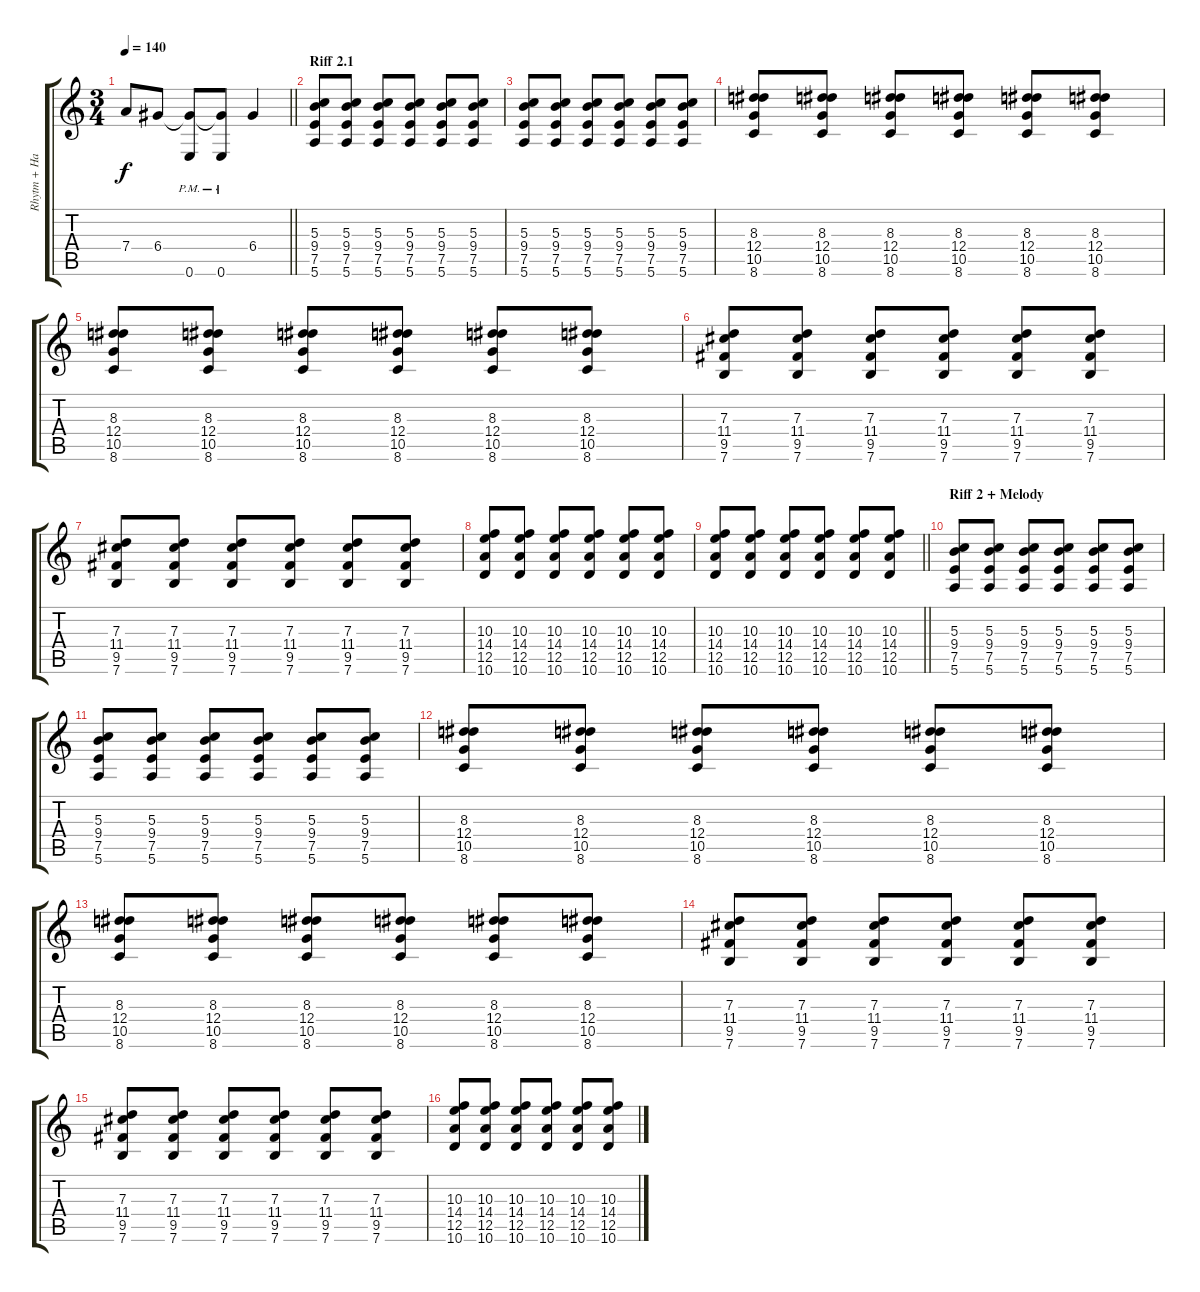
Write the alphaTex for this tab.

\track ("Rhytm + Harmony" "Rhytm + Ha") {instrument distortionguitar}
\staff {score tabs}
\tuning (E4 B3 G3 D3 A2 E2) {hide}
\ts (3 4)
\tempo 140
\clef g2
\barLineRight lightlight
\ks c
7.4.8{dy f} 6.4.8 (6.4{t} 0.6{pm}).8 (6.4{t} 0.6{pm}).8 6.4.4 |
\section ("" "Riff 2.1")
(5.3 9.4 7.5 5.6).8{volume 12 balance 0} (5.3 9.4 7.5 5.6).8 (5.3 9.4 7.5 5.6).8 (5.3 9.4 7.5 5.6).8 (5.3 9.4 7.5 5.6).8 (5.3 9.4 7.5 5.6).8 |
(5.3 9.4 7.5 5.6).8 (5.3 9.4 7.5 5.6).8 (5.3 9.4 7.5 5.6).8 (5.3 9.4 7.5 5.6).8 (5.3 9.4 7.5 5.6).8 (5.3 9.4 7.5 5.6).8 |
(8.3 12.4 10.5 8.6).8 (8.3 12.4 10.5 8.6).8 (8.3 12.4 10.5 8.6).8 (8.3 12.4 10.5 8.6).8 (8.3 12.4 10.5 8.6).8 (8.3 12.4 10.5 8.6).8 |
(8.3 12.4 10.5 8.6).8 (8.3 12.4 10.5 8.6).8 (8.3 12.4 10.5 8.6).8 (8.3 12.4 10.5 8.6).8 (8.3 12.4 10.5 8.6).8 (8.3 12.4 10.5 8.6).8 |
(7.3 11.4 9.5 7.6).8 (7.3 11.4 9.5 7.6).8 (7.3 11.4 9.5 7.6).8 (7.3 11.4 9.5 7.6).8 (7.3 11.4 9.5 7.6).8 (7.3 11.4 9.5 7.6).8 |
(7.3 11.4 9.5 7.6).8 (7.3 11.4 9.5 7.6).8 (7.3 11.4 9.5 7.6).8 (7.3 11.4 9.5 7.6).8 (7.3 11.4 9.5 7.6).8 (7.3 11.4 9.5 7.6).8 |
(10.3 14.4 12.5 10.6).8 (10.3 14.4 12.5 10.6).8 (10.3 14.4 12.5 10.6).8 (10.3 14.4 12.5 10.6).8 (10.3 14.4 12.5 10.6).8 (10.3 14.4 12.5 10.6).8 |
\barLineRight lightlight
(10.3 14.4 12.5 10.6).8 (10.3 14.4 12.5 10.6).8 (10.3 14.4 12.5 10.6).8 (10.3 14.4 12.5 10.6).8 (10.3 14.4 12.5 10.6).8 (10.3 14.4 12.5 10.6).8 |
\section ("" "Riff 2 + Melody")
(5.3 9.4 7.5 5.6).8{volume 12 balance 0} (5.3 9.4 7.5 5.6).8 (5.3 9.4 7.5 5.6).8 (5.3 9.4 7.5 5.6).8 (5.3 9.4 7.5 5.6).8 (5.3 9.4 7.5 5.6).8 |
(5.3 9.4 7.5 5.6).8 (5.3 9.4 7.5 5.6).8 (5.3 9.4 7.5 5.6).8 (5.3 9.4 7.5 5.6).8 (5.3 9.4 7.5 5.6).8 (5.3 9.4 7.5 5.6).8 |
(8.3 12.4 10.5 8.6).8 (8.3 12.4 10.5 8.6).8 (8.3 12.4 10.5 8.6).8 (8.3 12.4 10.5 8.6).8 (8.3 12.4 10.5 8.6).8 (8.3 12.4 10.5 8.6).8 |
(8.3 12.4 10.5 8.6).8 (8.3 12.4 10.5 8.6).8 (8.3 12.4 10.5 8.6).8 (8.3 12.4 10.5 8.6).8 (8.3 12.4 10.5 8.6).8 (8.3 12.4 10.5 8.6).8 |
(7.3 11.4 9.5 7.6).8 (7.3 11.4 9.5 7.6).8 (7.3 11.4 9.5 7.6).8 (7.3 11.4 9.5 7.6).8 (7.3 11.4 9.5 7.6).8 (7.3 11.4 9.5 7.6).8 |
(7.3 11.4 9.5 7.6).8 (7.3 11.4 9.5 7.6).8 (7.3 11.4 9.5 7.6).8 (7.3 11.4 9.5 7.6).8 (7.3 11.4 9.5 7.6).8 (7.3 11.4 9.5 7.6).8 |
(10.3 14.4 12.5 10.6).8 (10.3 14.4 12.5 10.6).8 (10.3 14.4 12.5 10.6).8 (10.3 14.4 12.5 10.6).8 (10.3 14.4 12.5 10.6).8 (10.3 14.4 12.5 10.6).8
